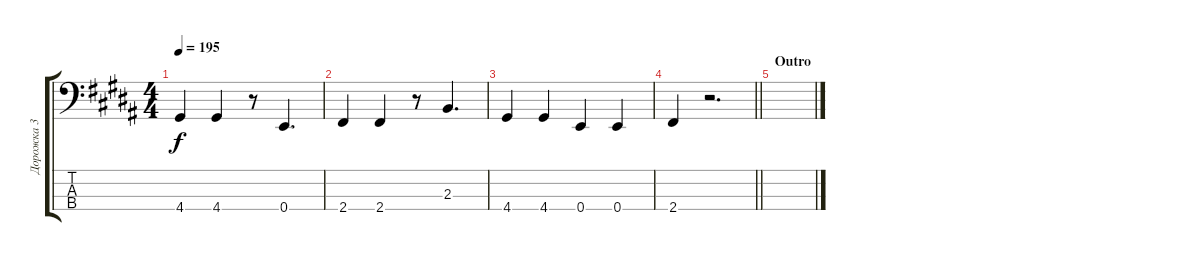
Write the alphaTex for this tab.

\track ("Дорожка 3" "Дорожка 3") {instrument electricbassfinger}
\staff {score tabs}
\tuning (G2 D2 A1 E1) {hide}
\ts (4 4)
\tempo 195
\clef f4
\ks b
4.4.4{dy f} 4.4.4 r.8 0.4.4{d} |
2.4.4 2.4.4 r.8 2.3.4{d} |
4.4.4 4.4.4 0.4.4 0.4.4 |
\barLineRight lightlight
2.4.4 r.2{d} |
\section ("" "Outro")
